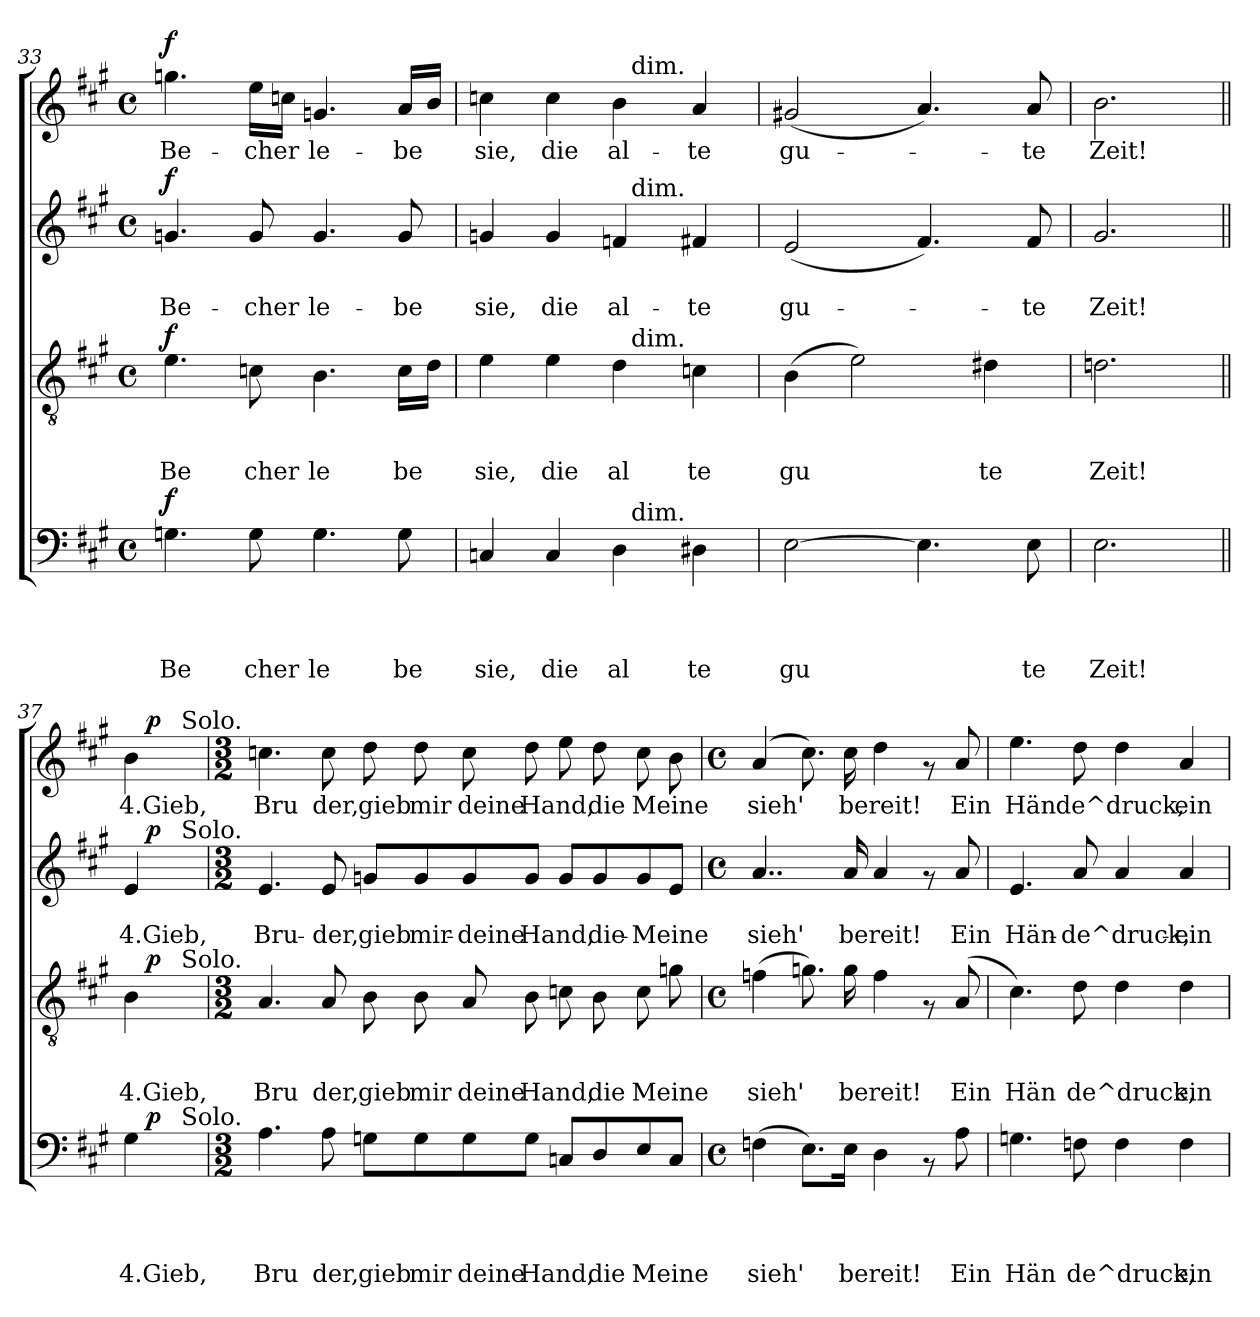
**kern	**text	**text	**text	**text	**dynam	**kern	**text	**text	**text	**dynam	**kern	**text	**text	**dynam	**kern	**text	**dynam
*part4	*part4	*part4	*part4	*part4	*part4	*part3	*part3	*part3	*part3	*part3	*part2	*part2	*part2	*part2	*part1	*part1	*part1
*staff4	*staff4	*staff4	*staff4	*staff4	*staff4	*staff3	*staff3	*staff3	*staff3	*staff3	*staff2	*staff2	*staff2	*staff2	*staff1	*staff1	*staff1
!!LO:LB:g=z
*clefF4	*	*	*	*	*	*clefGv2	*	*	*	*	*clefG2	*	*	*	*clefG2	*	*
*k[f#c#g#]	*	*	*	*	*	*k[f#c#g#]	*	*	*	*	*k[f#c#g#]	*	*	*	*k[f#c#g#]	*	*
*A:	*	*	*	*	*	*A:	*	*	*	*	*A:	*	*	*	*A:	*	*
*M4/4	*	*	*	*	*	*M4/4	*	*	*	*	*M4/4	*	*	*	*M4/4	*	*
*met(c)	*	*	*	*	*	*met(c)	*	*	*	*	*met(c)	*	*	*	*met(c)	*	*
=33	=33	=33	=33	=33	=33	=33	=33	=33	=33	=33	=33	=33	=33	=33	=33	=33	=33
!	!	!	!	!LO:LY:b:rj	!LO:DY:a	!	!	!	!LO:LY:b:rj	!LO:DY:a	!	!	!LO:LY:b:rj	!LO:DY:a	!	!LO:LY:b:rj	!LO:DY:a
4.Gn\	.	.	.	Be	f	4.e\	.	.	Be	f	4.gn/	.	Be-	f	4.ggn\	Be-	f
!	!	!	!	!LO:LY:b:rj	!	!	!	!	!LO:LY:b:rj	!	!	!	!LO:LY:b:rj	!	!	!LO:LY:b:rj	!
8G\	.	.	.	cher	.	8cn\	.	.	cher	.	8g/	.	-cher	.	16ee\LL	-cher	.
.	.	.	.	.	.	.	.	.	.	.	.	.	.	.	16ccn\JJ	.	.
!	!	!	!	!LO:LY:b:rj	!	!	!	!	!LO:LY:b:rj	!	!	!	!LO:LY:b:rj	!	!	!LO:LY:b:rj	!
4.G\	.	.	.	le	.	4.B\	.	.	le	.	4.g/	.	le-	.	4.gn/	le-	.
!	!	!	!	!LO:LY:b:rj	!	!	!	!	!LO:LY:b:rj	!	!	!	!LO:LY:b:rj	!	!	!LO:LY:b:rj	!
8G\	.	.	.	be	.	16c\LL	.	.	be	.	8g/	.	-be	.	16a/LL	-be	.
.	.	.	.	.	.	16d\JJ	.	.	.	.	.	.	.	.	16b/JJ	.	.
=34	=34	=34	=34	=34	=34	=34	=34	=34	=34	=34	=34	=34	=34	=34	=34	=34	=34
!	!	!	!	!LO:LY:b:rj	!	!	!	!	!LO:LY:b:rj	!	!	!	!LO:LY:b:rj	!	!	!LO:LY:b:rj	!
*^	*	*	*	*	*	*^	*	*	*	*	*^	*	*	*	*^	*	*
4Cn/	2ryy	.	.	.	sie,	.	4e\	2ryy	.	.	sie,	.	4gn/	2ryy	.	sie,	.	4ccn\	2ryy	sie,	.
!	!	!	!	!	!LO:LY:b:rj	!	!	!	!	!	!LO:LY:b:rj	!	!	!	!	!LO:LY:b:rj	!	!	!	!LO:LY:b:rj	!
4C/	.	.	.	.	die	.	4e\	.	.	.	die	.	4g/	.	.	die	.	4cc\	.	die	.
!	!	!	!	!	!LO:LY:b:rj	!	!	!	!	!	!LO:LY:b:rj	!	!	!	!	!LO:LY:b:rj	!	!	!	!LO:LY:b:rj	!
4D\	32ryy	.	.	.	al	.	4d\	32ryy	.	.	al	.	4fn/	32ryy	.	al-	.	4b\	32ryy	al-	.
!	!	!	!	!	!	!	!	!	!	!	!	!	!	!	!	!	!	!	!LO:TX:a:t=dim.	!	!
!	!	!	!	!	!	!	!	!	!	!	!	!	!	!LO:TX:a:t=dim.	!	!	!	!	!	!	!
!	!	!	!	!	!	!	!	!LO:TX:a:t=dim.	!	!	!	!	!	!	!	!	!	!	!	!	!
!	!LO:TX:a:t=dim.	!	!	!	!	!	!	!	!	!	!	!	!	!	!	!	!	!	!	!	!
.	4...ryy	.	.	.	.	.	.	4...ryy	.	.	.	.	.	4...ryy	.	.	.	.	4...ryy	.	.
!	!	!	!	!	!LO:LY:b:rj	!	!	!	!	!	!LO:LY:b:rj	!	!	!	!	!LO:LY:b:rj	!	!	!	!LO:LY:b:rj	!
4D#X\	.	.	.	.	te	.	4cn\	.	.	.	te	.	4f#X/	.	.	-te	.	4a/	.	-te	.
=35	=35	=35	=35	=35	=35	=35	=35	=35	=35	=35	=35	=35	=35	=35	=35	=35	=35	=35	=35	=35	=35
!	!	!	!	!	!LO:LY:b:rj	!	!	!	!	!	!LO:LY:b:rj	!	!	!	!	!LO:LY:b:rj	!	!	!	!LO:LY:b:rj	!
*v	*v	*	*	*	*	*	*	*	*	*	*	*	*v	*v	*	*	*	*v	*v	*	*
*	*	*	*	*	*	*v	*v	*	*	*	*	*	*	*	*	*	*	*
[>2E\	.	.	.	gu	.	(>4B\	.	.	gu	.	(<2e/	.	gu-	.	(<2g#X/	gu-	.
.	.	.	.	.	.	2e\)	.	.	.	.	.	.	.	.	.	.	.
4.E\]	.	.	.	.	.	.	.	.	.	.	4.f#/)	.	.	.	4.a/)	.	.
!	!	!	!	!	!	!	!	!	!LO:LY:b:rj	!	!	!	!	!	!	!	!
.	.	.	.	.	.	4d#X\	.	.	te	.	.	.	.	.	.	.	.
!	!	!	!	!LO:LY:b:rj	!	!	!	!	!	!	!	!	!LO:LY:b:rj	!	!	!LO:LY:b:rj	!
8E\	.	.	.	te	.	.	.	.	.	.	8f#/	.	-te	.	8a/	-te	.
=36	=36	=36	=36	=36	=36	=36	=36	=36	=36	=36	=36	=36	=36	=36	=36	=36	=36
!	!	!	!	!LO:LY:b:rj	!	!	!	!	!LO:LY:b:rj	!	!	!	!LO:LY:b:rj	!	!	!LO:LY:b:rj	!
2.E\	.	.	.	Zeit!	.	2.dn\	.	.	Zeit!	.	2.g#/	.	Zeit!	.	2.b\	Zeit!	.
=37||	=37||	=37||	=37||	=37||	=37||	=37||	=37||	=37||	=37||	=37||	=37||	=37||	=37||	=37||	=37||	=37||	=37||
!	!	!	!	!LO:LY:b:rj	!	!	!	!	!LO:LY:b:rj	!	!	!	!LO:LY:b:rj	!	!	!LO:LY:b:rj	!
*^	*	*	*	*	*	*^	*	*	*	*	*^	*	*	*	*^	*	*
*	*^	*	*	*	*	*	*	*^	*	*	*	*	*	*^	*	*	*	*	*^	*	*
4G#\	16ryy	8ryy	.	.	.	4.Gieb,	.	4B\	16ryy	8ryy	.	.	4.Gieb,	.	4e/	16ryy	8ryy	.	4.Gieb,	.	4b\	16ryy	8ryy	4.Gieb,	.
!	!	!	!	!	!	!	!LO:DY:a	!	!	!	!	!	!	!LO:DY:a	!	!	!	!	!	!LO:DY:a	!	!	!	!	!LO:DY:a
.	8.ryy	.	.	.	.	.	p	.	8.ryy	.	.	.	.	p	.	8.ryy	.	.	.	p	.	8.ryy	.	.	p
.	.	32ryy	.	.	.	.	.	.	.	32ryy	.	.	.	.	.	.	32ryy	.	.	.	.	.	32ryy	.	.
!	!	!	!	!	!	!	!	!	!	!	!	!	!	!	!	!	!	!	!	!	!	!	!LO:TX:a:t=Solo.	!	!
!	!	!	!	!	!	!	!	!	!	!	!	!	!	!	!	!	!LO:TX:a:t=Solo.	!	!	!	!	!	!	!	!
!	!	!	!	!	!	!	!	!	!	!LO:TX:a:t=Solo.	!	!	!	!	!	!	!	!	!	!	!	!	!	!	!
!	!	!LO:TX:a:t=Solo.	!	!	!	!	!	!	!	!	!	!	!	!	!	!	!	!	!	!	!	!	!	!	!
.	.	16.ryy	.	.	.	.	.	.	.	16.ryy	.	.	.	.	.	.	16.ryy	.	.	.	.	.	16.ryy	.	.
*v	*v	*v	*	*	*	*	*	*	*	*	*	*	*	*	*v	*v	*v	*	*	*	*v	*v	*v	*	*
*	*	*	*	*	*	*v	*v	*v	*	*	*	*	*	*	*	*	*	*	*
!!LO:PB:g=z
=38	=38	=38	=38	=38	=38	=38	=38	=38	=38	=38	=38	=38	=38	=38	=38	=38	=38
*M3/2	*	*	*	*	*	*M3/2	*	*	*	*	*M3/2	*	*	*	*M3/2	*	*
*^	*	*	*	*	*	*^	*	*	*	*	*^	*	*	*	*^	*	*
*	*^	*	*	*	*	*	*	*^	*	*	*	*	*	*^	*	*	*	*	*^	*	*
!	!	!	!	!	!	!LO:LY:b:rj	!	!	!	!	!	!	!LO:LY:b:rj	!	!	!	!	!	!LO:LY:b:rj	!	!	!	!	!LO:LY:b:rj	!
*v	*v	*v	*	*	*	*	*	*	*	*	*	*	*	*	*v	*v	*v	*	*	*	*v	*v	*v	*	*
*	*	*	*	*	*	*v	*v	*v	*	*	*	*	*	*	*	*	*	*	*
4.A\	.	.	.	Bru	.	4.A/	.	.	Bru	.	4.e/	.	Bru-	.	4.ccn\	Bru	.
!	!	!	!	!LO:LY:b:rj	!	!	!	!	!LO:LY:b:rj	!	!	!	!LO:LY:b:rj	!	!	!LO:LY:b:rj	!
8A\	.	.	.	der,	.	8A/	.	.	der,	.	8e/	.	-der,	.	8cc\	der,	.
!	!	!	!	!LO:LY:b:rj	!	!	!	!	!LO:LY:b:rj	!	!	!	!LO:LY:b:rj	!	!	!LO:LY:b:rj	!
8Gn\L	.	.	.	gieb	.	8B\	.	.	gieb	.	8gn/L	.	gieb	.	8dd\	gieb	.
!	!	!	!	!LO:LY:b:rj	!	!	!	!	!LO:LY:b:rj	!	!	!	!LO:LY:b:rj	!	!	!LO:LY:b:rj	!
8G\	.	.	.	mir	.	8B\	.	.	mir	.	8g/	.	mir-	.	8dd\	mir	.
!	!	!	!	!LO:LY:b:rj	!	!	!	!	!LO:LY:b:rj	!	!	!	!LO:LY:b:rj	!	!	!LO:LY:b:rj	!
8G\	.	.	.	deine	.	8A/	.	.	deine	.	8g/	.	-deine	.	8cc\	deine	.
!	!	!	!	!LO:LY:b:rj	!	!	!	!	!LO:LY:b:rj	!	!	!	!LO:LY:b:rj	!	!	!LO:LY:b:rj	!
8G\J	.	.	.	Hand,	.	8B\	.	.	Hand,	.	8g/J	.	Hand,	.	8dd\	Hand,	.
8Cn/L	.	.	.	.	.	8cn\	.	.	.	.	8g/L	.	.	.	8ee\	.	.
!	!	!	!	!LO:LY:b:rj	!	!	!	!	!LO:LY:b:rj	!	!	!	!LO:LY:b:rj	!	!	!LO:LY:b:rj	!
8D/	.	.	.	die	.	8B\	.	.	die	.	8g/	.	die-	.	8dd\	die	.
!	!	!	!	!LO:LY:b:rj	!	!	!	!	!LO:LY:b:rj	!	!	!	!LO:LY:b:rj	!	!	!LO:LY:b:rj	!
8E/	.	.	.	Meine	.	8c\	.	.	Meine	.	8g/	.	-Meine	.	8cc\	Meine	.
8C/J	.	.	.	.	.	8gn\	.	.	.	.	8e/J	.	.	.	8b\	.	.
=39	=39	=39	=39	=39	=39	=39	=39	=39	=39	=39	=39	=39	=39	=39	=39	=39	=39
*M4/4	*	*	*	*	*	*M4/4	*	*	*	*	*M4/4	*	*	*	*M4/4	*	*
*met(c)	*	*	*	*	*	*met(c)	*	*	*	*	*met(c)	*	*	*	*met(c)	*	*
!	!	!	!	!LO:LY:b:rj	!	!	!	!	!LO:LY:b:rj	!	!	!	!LO:LY:b:rj	!	!	!LO:LY:b:rj	!
(>4Fn\	.	.	.	sieh'	.	(>4fn\	.	.	sieh'	.	4..a/	.	sieh'	.	(4a/	sieh'	.
8.E\L)	.	.	.	.	.	8.gn\)	.	.	.	.	.	.	.	.	8.cc#\)	.	.
!	!	!	!	!LO:LY:b:rj	!	!	!	!	!LO:LY:b:rj	!	!	!	!LO:LY:b:rj	!	!	!LO:LY:b:rj	!
16E\Jk	.	.	.	bereit!	.	16g\	.	.	bereit!	.	16a/	.	bereit!	.	16cc#\	bereit!	.
4D\	.	.	.	.	.	4f\	.	.	.	.	4a/	.	.	.	4dd\	.	.
8rAA	.	.	.	.	.	8rF	.	.	.	.	8rf	.	.	.	8rf	.	.
!	!	!	!	!LO:LY:b:rj	!	!	!	!	!LO:LY:b:rj	!	!	!	!LO:LY:b:rj	!	!	!LO:LY:b:rj	!
8A\	.	.	.	Ein	.	(8A/	.	.	Ein	.	8a/	.	Ein	.	8a/	Ein	.
=40	=40	=40	=40	=40	=40	=40	=40	=40	=40	=40	=40	=40	=40	=40	=40	=40	=40
!	!	!	!	!LO:LY:b:rj	!	!	!	!	!LO:LY:b:rj	!	!	!	!LO:LY:b:rj	!	!	!LO:LY:b:rj	!
4.Gn\	.	.	.	Hän	.	4.c#\)	.	.	Hän	.	4.e/	.	Hän-	.	4.ee\	Hän	.
!	!	!	!	!LO:LY:b:rj	!	!	!	!	!LO:LY:b:rj	!	!	!	!LO:LY:b:rj	!	!	!LO:LY:b:rj	!
8Fn\	.	.	.	de^druck,	.	8d\	.	.	de^druck,	.	8a/	.	-de^druck,-	.	8dd\	de^druck,	.
4F\	.	.	.	.	.	4d\	.	.	.	.	4a/	.	.	.	4dd\	.	.
!	!	!	!	!LO:LY:b:rj	!	!	!	!	!LO:LY:b:rj	!	!	!	!LO:LY:b:rj	!	!	!LO:LY:b:rj	!
4F\	.	.	.	ein	.	4d\	.	.	ein	.	4a/	.	-ein	.	4a/	ein	.
=	=	=	=	=	=	=	=	=	=	=	=	=	=	=	=	=	=
*-	*-	*-	*-	*-	*-	*-	*-	*-	*-	*-	*-	*-	*-	*-	*-	*-	*-
